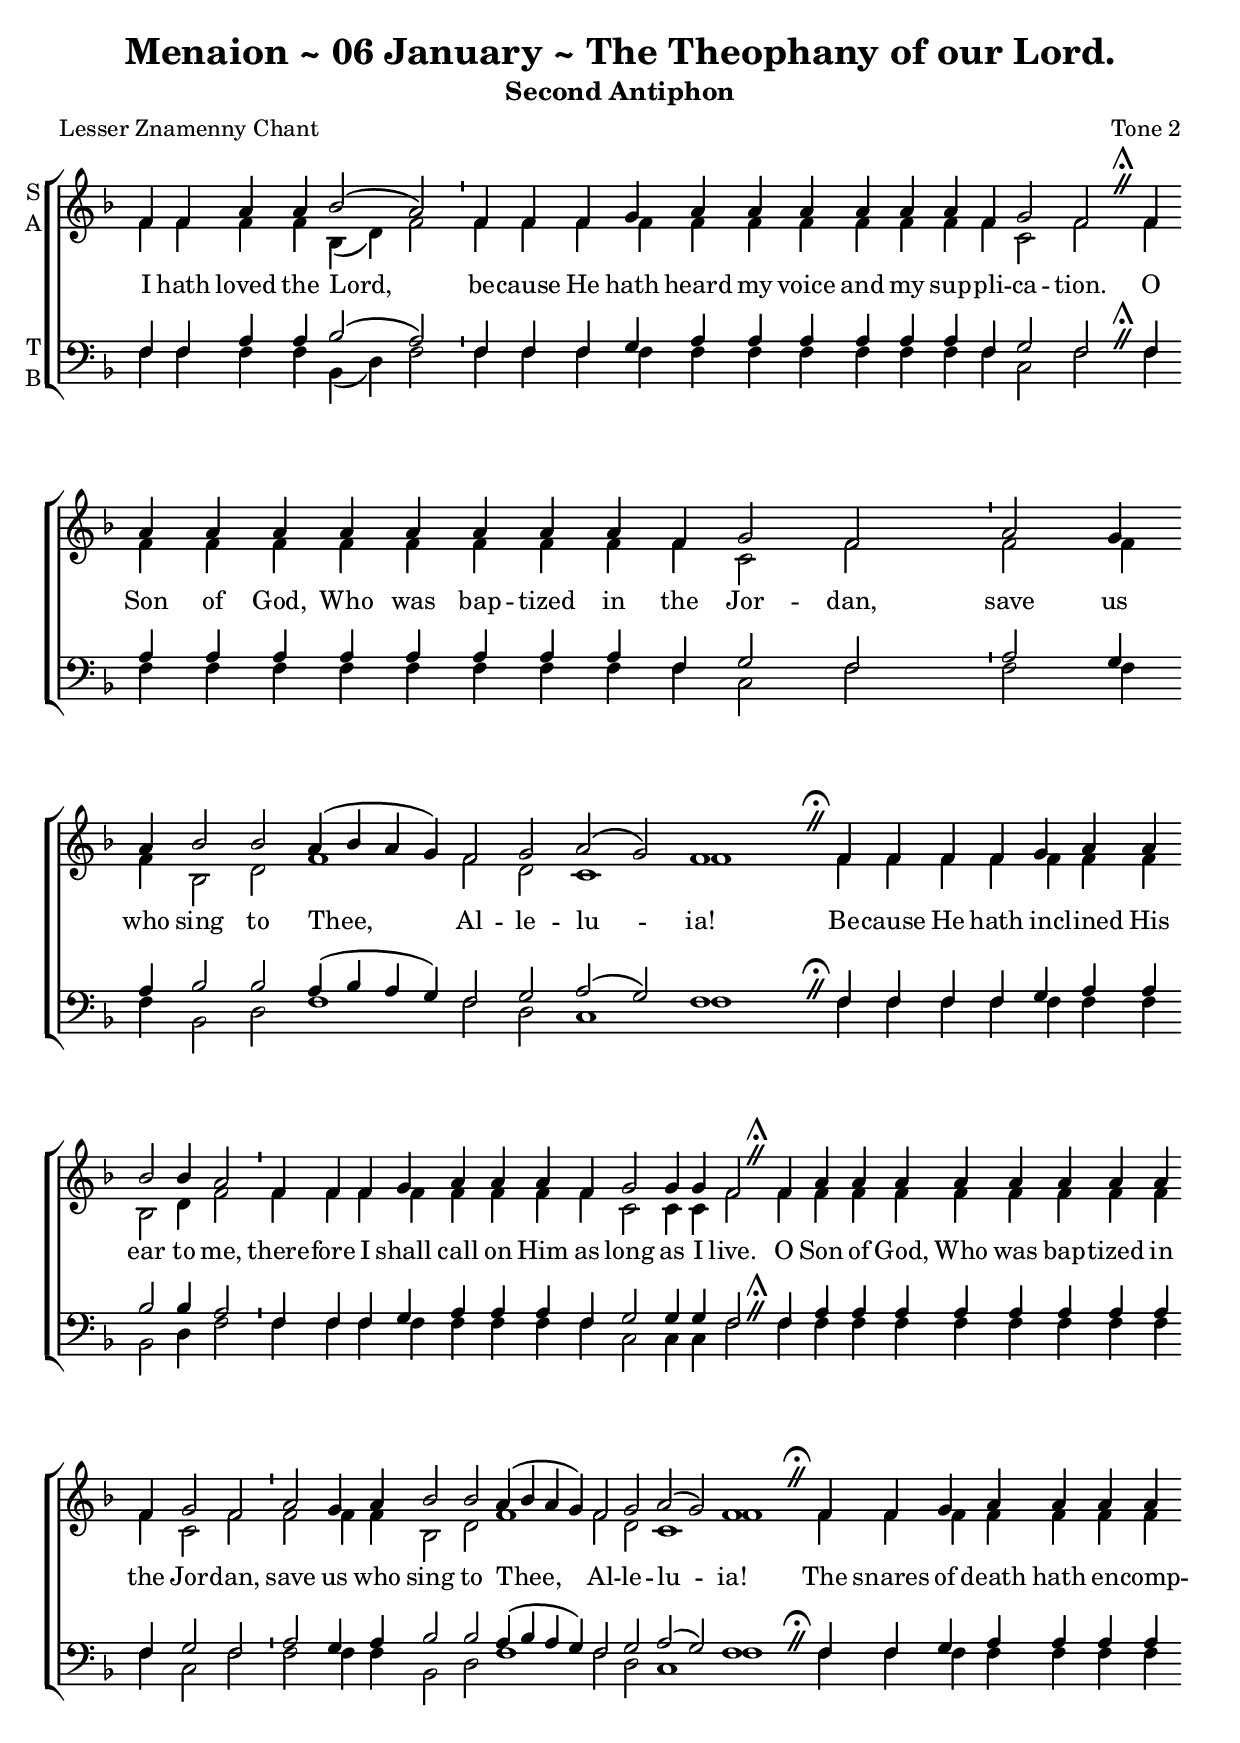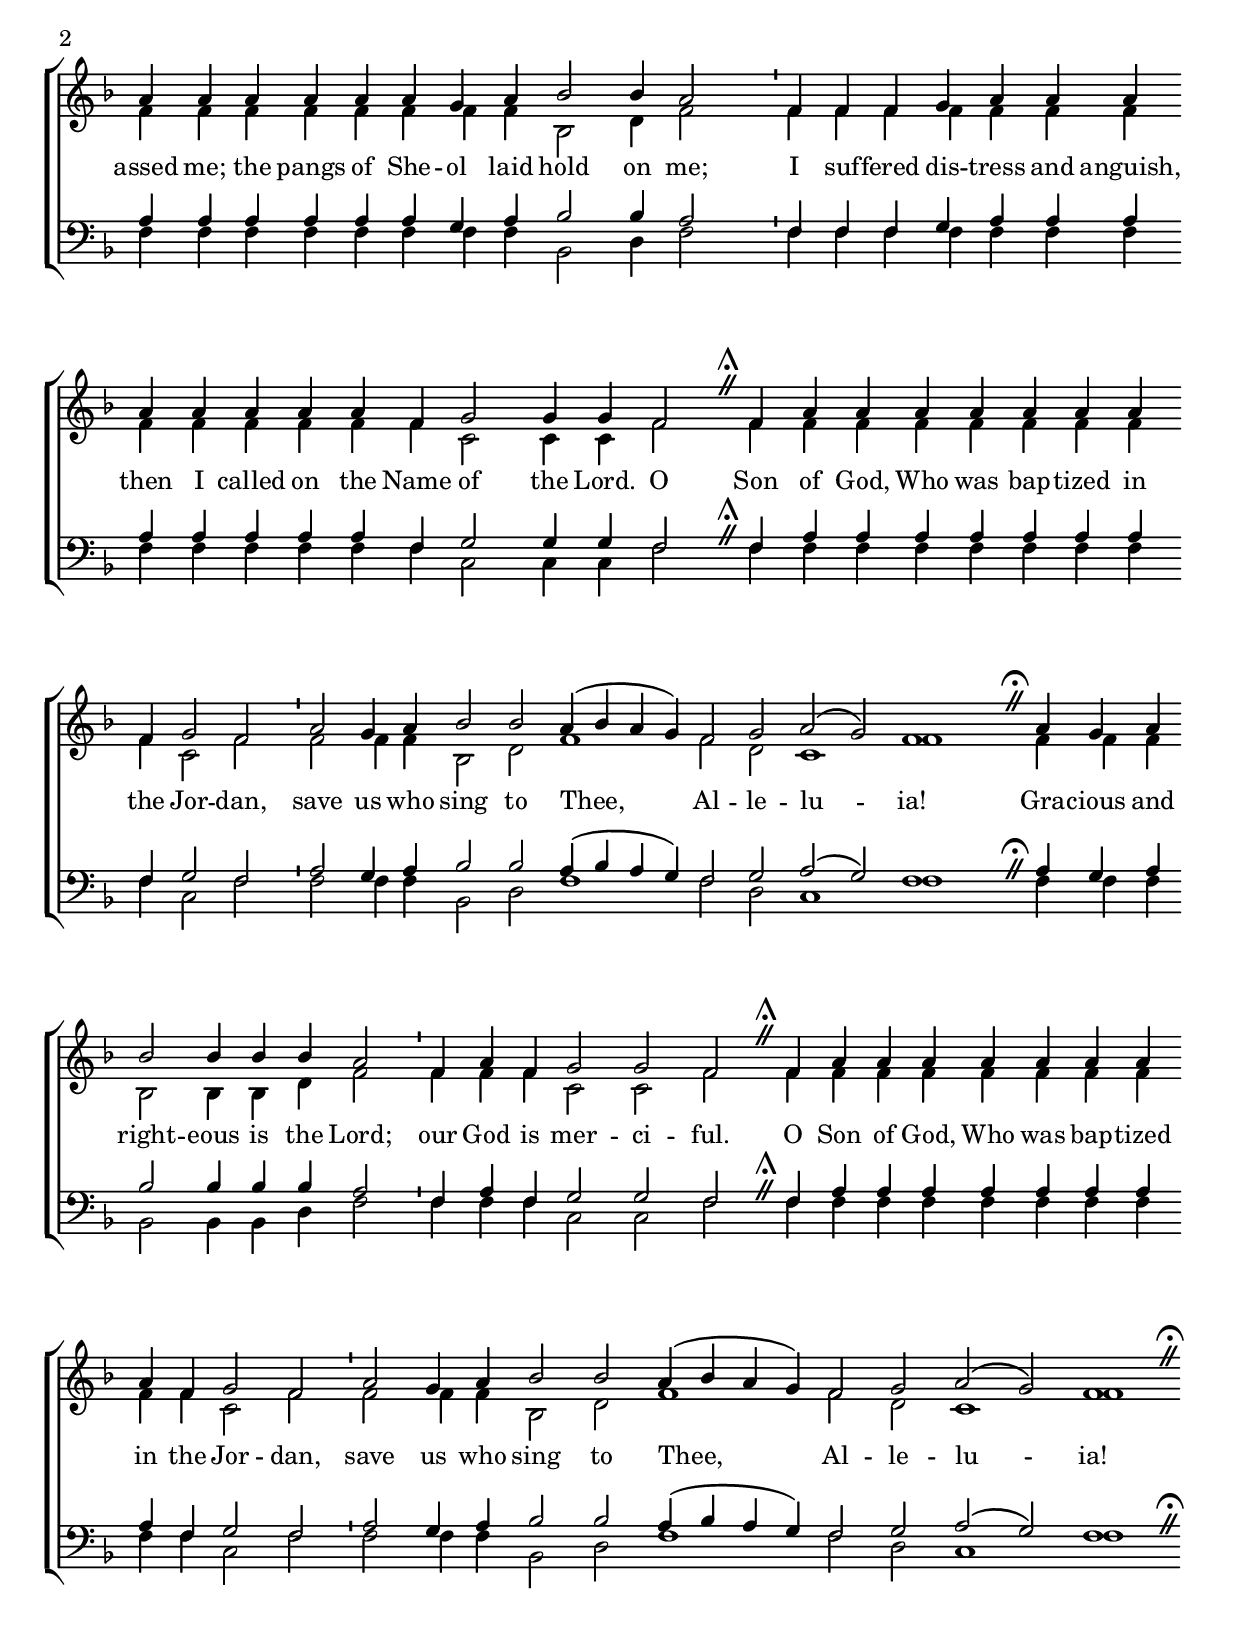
\version "2.12.2"
\include "english.ly"
\include "gregorian.ly"
\header {
  title = "Menaion ~ 06 January ~ The Theophany of our Lord."
  subtitle = "Second Antiphon"
  composer = "Tone 2"
  poet = "Lesser Znamenny Chant"
}

global = {
  \key f \major
\revert Score.SpacingSpanner #'packed-spacing

  \override Staff.TimeSignature #'stencil = ##f
  \override Staff.BarLine #'stencil = ##f
}
move = { \bar "" \break }
soprano = \relative c'' {
  \global
  % Music follows here.
  f,4 f a a bf2(a) \divisioMinima
  f4 f f g a a a a a a f g2 f2 \divisioMaior
  f4 a a a a a a a a f g2 f \divisioMinima
  a2 g4 a bf2 bf a4(bf a g) f2 g a(g) f1 \divisioMaxima
  
  f4 f f f g a a bf2 bf4 a2 \divisioMinima
  f4 f f g a a a f g2 g4 g f2 \divisioMaior
  f4 a a a a a a a a f g2 f \divisioMinima
  a2 g4 a bf2 bf a4(bf a g) f2 g a(g) f1 \divisioMaxima
  
  f4 f g a a a a a a a a a a g a bf2 bf4 a2 \divisioMinima
  f4 f f g a a a a a a a a f g2 g4 g f2 \divisioMaior
  f4 a a a a a a a f g2 f \divisioMinima
  a2 g4 a bf2 bf a4(bf a g) f2 g a(g) f1 \divisioMaxima
  
  a4 g a bf2 bf4 bf bf a2 \divisioMinima
  f4 a f g2 g f \divisioMaior
  f4 a a a a a a a a f g2 f \divisioMinima
  a2 g4 a bf2 bf a4(bf a g) f2 g a(g) f1 \divisioMaxima
}

alto = \relative c' {
  \global
  % Music follows here.
  f4 f f f bf,(d) f2 \divisioMinima
  f4 f f f f f f f f f f c2 f \divisioMaior
  f4 f f f f f f f f f c2 f \divisioMinima
  f2 f4 f bf,2 d f1 f2 d c1 f \divisioMaxima
  
  f4 f f f f f f bf,2 d4 f2 \divisioMinima
  f4 f f f f f f f c2 c4 c f2 \divisioMaior
  f4 f f f f f f f f f c2 f \divisioMinima
  f2 f4 f bf,2 d f1 f2 d c1 f \divisioMaxima
  
  f4 f f f f f f f f f f f f f f bf,2 d4 f2 \divisioMinima
  f4 f f f f f f f f f f f f c2 c4 c f2 \divisioMaior
  f4 f f f f f f f f c2 f \divisioMinima
  f2 f4 f bf,2 d f1 f2 d c1 f \divisioMaxima
  
  f4 f f bf,2 bf4 bf d f2 \divisioMinima
  f4 f f c2 c f2 \divisioMaior
  f4 f f f f f f f f f c2 f \divisioMinima
  f2 f4 f bf,2 d f1 f2 d c1 f \divisioMaxima
}

tenor = \relative c' {
  \global
  % Music follows here.
  f,4 f a a bf2(a) \divisioMinima
  f4 f f g a a a a a a f g2 f2 \divisioMaior
  f4 a a a a a a a a f g2 f \divisioMinima
  a2 g4 a bf2 bf a4(bf a g) f2 g a(g) f1 \divisioMaxima
  
  f4 f f f g a a bf2 bf4 a2 \divisioMinima
  f4 f f g a a a f g2 g4 g f2 \divisioMaior
  f4 a a a a a a a a f g2 f \divisioMinima
  a2 g4 a bf2 bf a4(bf a g) f2 g a(g) f1 \divisioMaxima
  
  f4 f g a a a a a a a a a a g a bf2 bf4 a2 \divisioMinima
  f4 f f g a a a a a a a a f g2 g4 g f2 \divisioMaior
  f4 a a a a a a a f g2 f \divisioMinima
  a2 g4 a bf2 bf a4(bf a g) f2 g a(g) f1 \divisioMaxima
  
  a4 g a bf2 bf4 bf bf a2 \divisioMinima
  f4 a f g2 g f \divisioMaior
  f4 a a a a a a a a f g2 f \divisioMinima
  a2 g4 a bf2 bf a4(bf a g) f2 g a(g) f1 \divisioMaxima
}

bass = \relative c {
  \global
  % Music follows here.
  f4 f f f bf,(d) f2 \divisioMinima
  f4 f f f f f f f f f f c2 f \divisioMaior
  f4 f f f f f f f f f c2 f \divisioMinima
  f2 f4 f bf,2 d f1 f2 d c1 f \divisioMaxima
  
  f4 f f f f f f bf,2 d4 f2 \divisioMinima
  f4 f f f f f f f c2 c4 c f2 \divisioMaior
  f4 f f f f f f f f f c2 f \divisioMinima
  f2 f4 f bf,2 d f1 f2 d c1 f \divisioMaxima
  
  f4 f f f f f f f f f f f f f f bf,2 d4 f2 \divisioMinima
  f4 f f f f f f f f f f f f c2 c4 c f2 \divisioMaior
  f4 f f f f f f f f c2 f \divisioMinima
  f2 f4 f bf,2 d f1 f2 d c1 f \divisioMaxima
  
  f4 f f bf,2 bf4 bf d f2 \divisioMinima
  f4 f f c2 c f2 \divisioMaior
  f4 f f f f f f f f f c2 f \divisioMinima
  f2 f4 f bf,2 d f1 f2 d c1 f \divisioMaxima
}

verse = \lyricmode {
  % Lyrics follow here.
    I hath loved the Lord,
    be -- cause He hath heard my voice and my sup -- pli -- ca -- tion.
    O Son of God, Who was bap -- tized in the Jor -- dan, save us who
      sing to Thee,__ Al -- le -- lu -- ia!
    Be -- cause He hath in -- clined His ear to me,
    there -- fore I shall call on Him as long as I live.
    O Son of God, Who was bap -- tized in the Jor -- dan, save us who
      sing to Thee,__ Al -- le -- lu -- ia!
    The snares of death hath en -- comp -- assed me; the pangs of
      She -- ol laid hold on me;
    I suf -- fered dis -- tress and anguish, then I called on the 
      Name of the Lord.
    O Son of God, Who was bap -- tized in the Jor -- dan, save us who
      sing to Thee,__ Al -- le -- lu -- ia!
    Gra -- cious and right -- eous is the Lord;
    our God is mer -- ci -- ful.
    O Son of God, Who was bap -- tized in the Jor -- dan, save us who
      sing to Thee,__ Al -- le -- lu -- ia!
}

\score {
  \new ChoirStaff <<
    \new Staff \with {
      midiInstrument = " string ensemble 1 "
      instrumentName = \markup \center-column { "S" "A" }
    } <<
      \new Voice = "soprano" { \voiceOne \soprano }
      \new Voice = "alto" { \voiceTwo \alto }
    >>
    \new Lyrics \lyricsto "soprano" \verse
    \new Staff \with {
      midiInstrument = " string ensemble 1 "
      instrumentName = \markup \center-column { "T" "B" }
    } <<
      \clef bass
      \new Voice = "tenor" { \voiceOne \tenor }
      \new Voice = "bass" { \voiceTwo \bass }
    >>
  >>
  \layout { ragged-last=##f }
  \midi {
    \context {
      \Score
      tempoWholesPerMinute = #(ly:make-moment 120 4)
    }
  }
}
